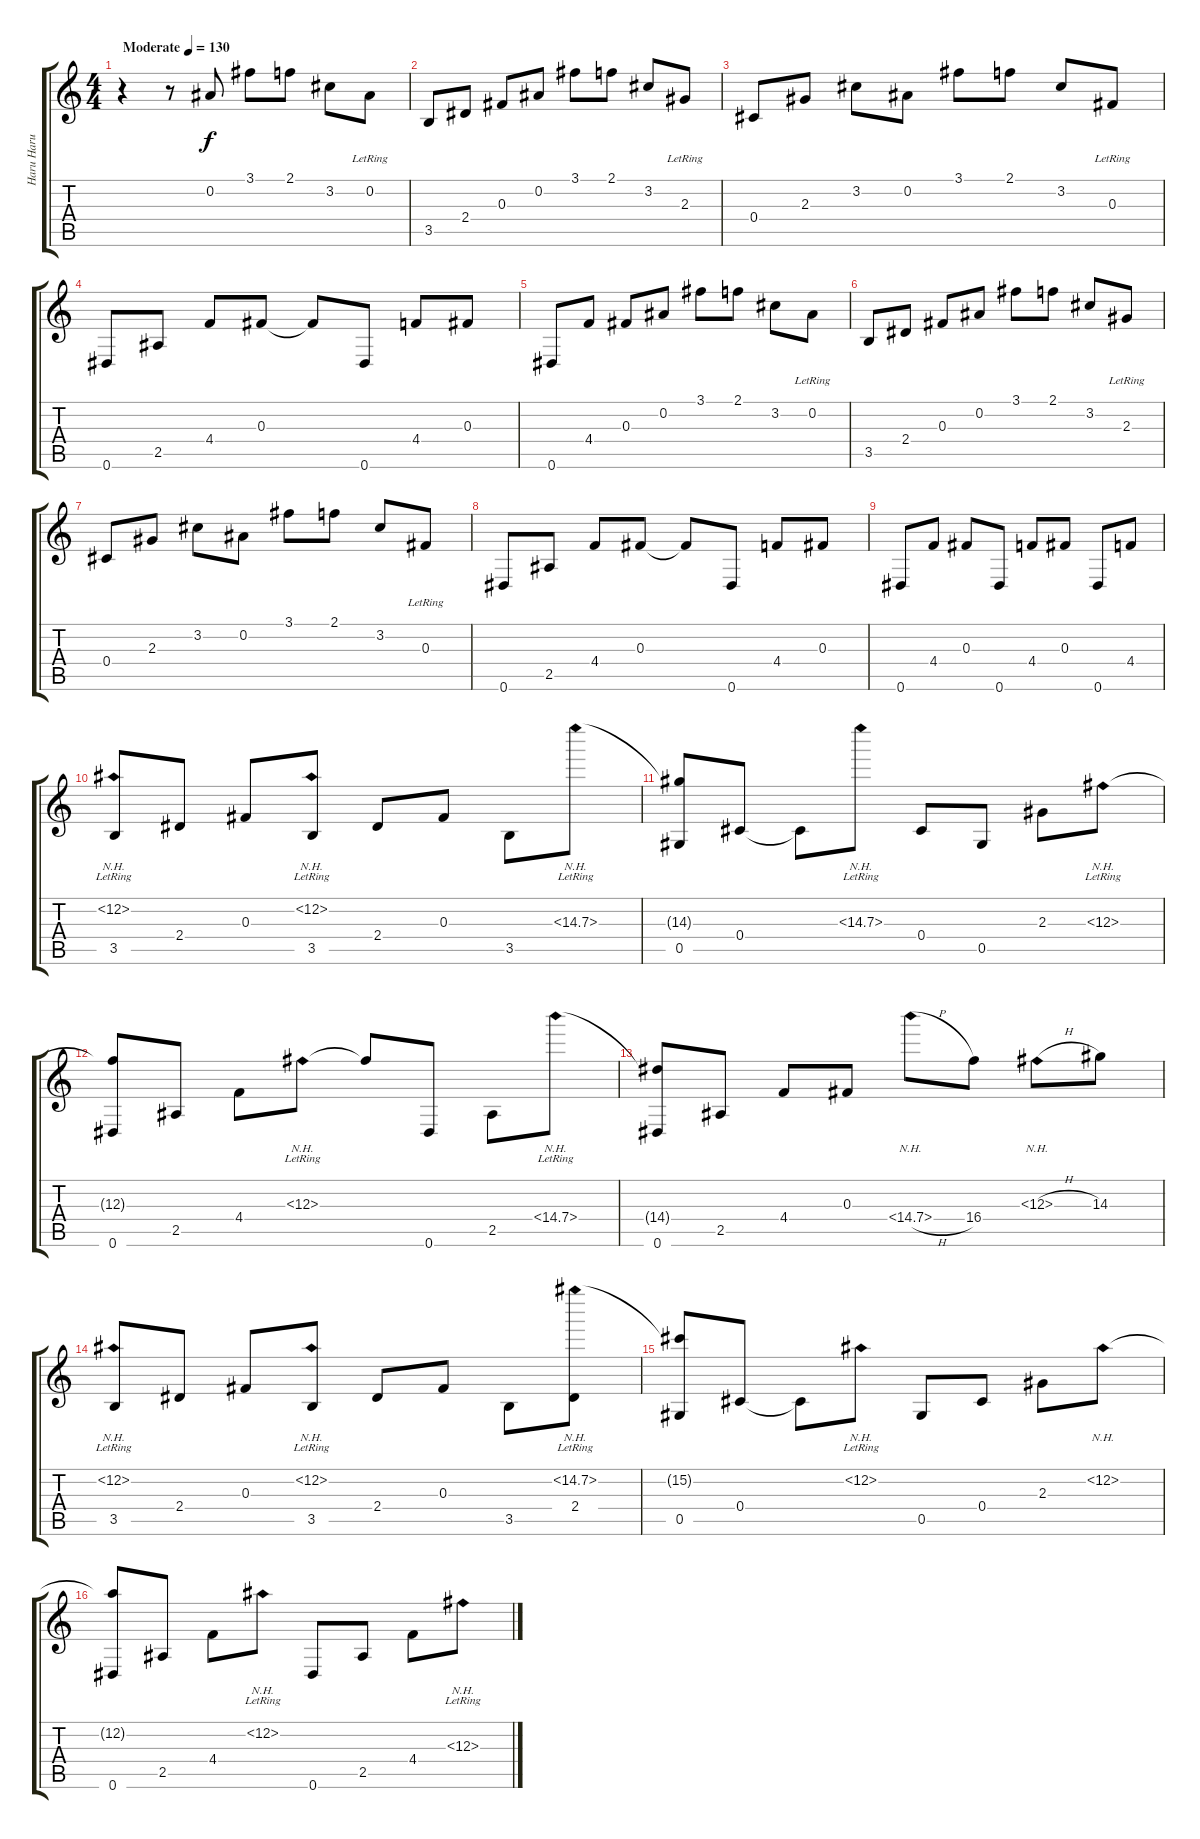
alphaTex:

\track ("Haru Haru" "Haru Haru") {instrument acousticguitarsteel}
\staff {score tabs}
\tuning (Eb4 Bb3 Gb3 Db3 Ab2 Eb2) {hide}
\ts (4 4)
\tempo (130 "Moderate")
\clef g2
\ks c
r.4{dy f instrument acousticguitarsteel} r.8 0.2.8 3.1.8 2.1.8 3.2.8 0.2{lr}.8 |
3.5.8 2.4.8 0.3.8 0.2.8 3.1.8 2.1.8 3.2.8 2.3{lr}.8 |
0.4.8 2.3.8 3.2.8 0.2.8 3.1.8 2.1.8 3.2.8 0.3{lr}.8 |
0.6.8 2.5.8 4.4.8 0.3.8 0.3{t}.8 0.6.8 4.4.8 0.3.8 |
0.6.8 4.4.8 0.3.8 0.2.8 3.1.8 2.1.8 3.2.8 0.2{lr}.8 |
3.5.8 2.4.8 0.3.8 0.2.8 3.1.8 2.1.8 3.2.8 2.3{lr}.8 |
0.4.8 2.3.8 3.2.8 0.2.8 3.1.8 2.1.8 3.2.8 0.3{lr}.8 |
0.6.8 2.5.8 4.4.8 0.3.8 0.3{t}.8 0.6.8 4.4.8 0.3.8 |
0.6.8 4.4.8 0.3.8 0.6.8 4.4.8 0.3.8 0.6.8 4.4.8 |
(12.2{nh lr} 3.5).8 2.4.8 0.3.8 (12.2{nh lr} 3.5).8 2.4.8 0.3.8 3.5.8 14.3{nh lr}.8 |
(14.3{t} 0.5).8 0.4.8 0.4{t}.8 14.3{nh lr}.8 0.4.8 0.5.8 2.3.8 12.3{nh lr}.8 |
(12.3{t} 0.6).8 2.5.8 4.4.8 12.3{nh lr}.8 12.3{t}.8 0.6.8 2.5.8 14.4{nh lr}.8 |
(14.4{t} 0.6).8 2.5.8 4.4.8 0.3.8 14.4{nh h}.8 16.4.8 12.3{nh h}.8 14.3.8 |
(12.2{nh lr} 3.5).8 2.4.8 0.3.8 (12.2{nh lr} 3.5).8 2.4.8 0.3.8 3.5.8 (15.2{nh lr} 2.4).8 |
(15.2{t} 0.5).8 0.4.8 0.4{t}.8 13.2{nh lr}.8 0.5.8 0.4.8 2.3.8 12.2{nh}.8 |
(12.2{t} 0.6).8 2.5.8 4.4.8 12.2{nh lr}.8 0.6.8 2.5.8 4.4.8 12.3{nh lr}.8
